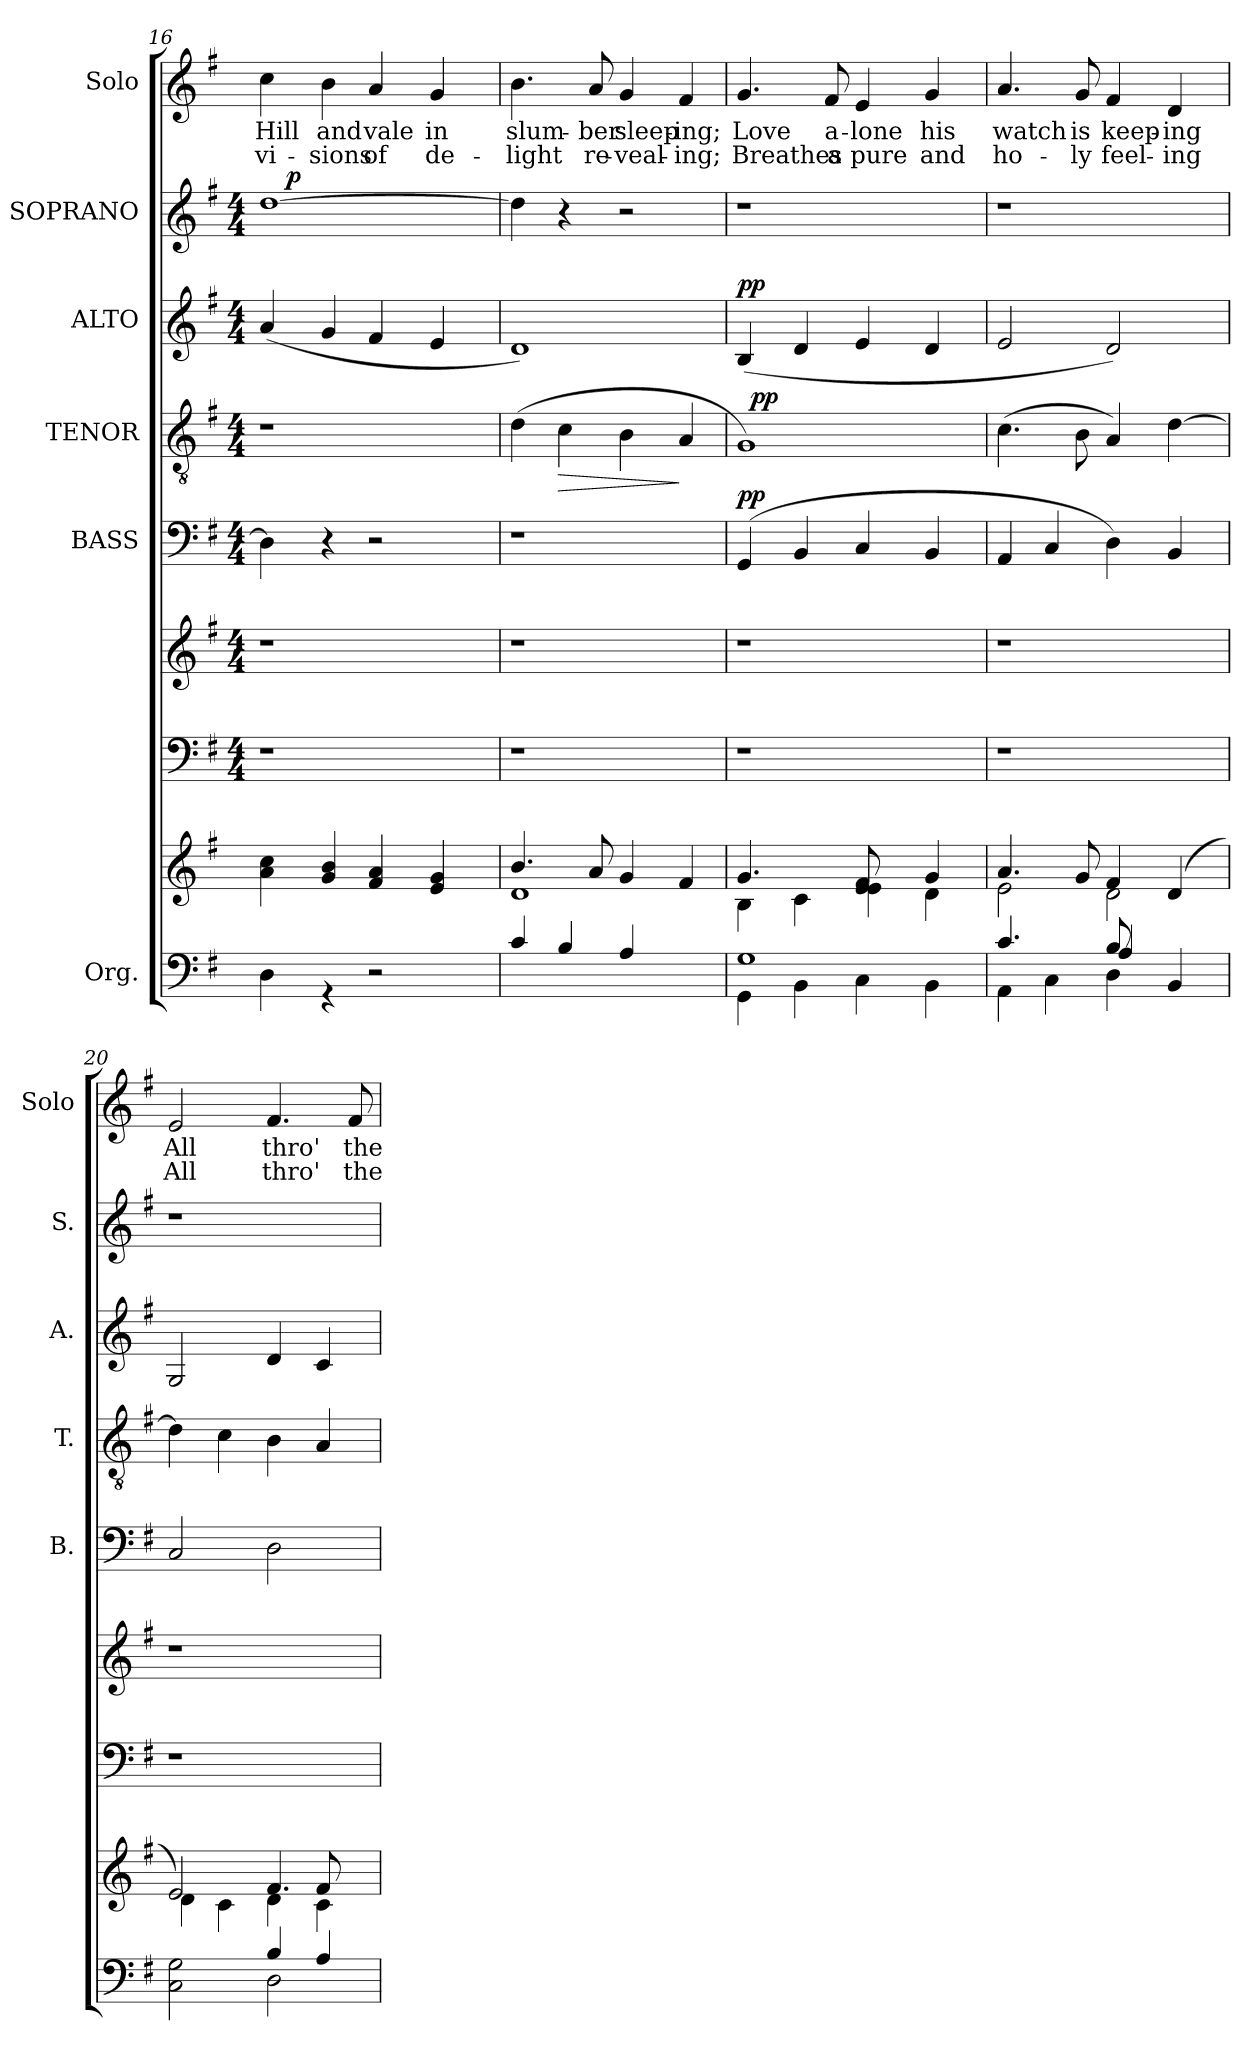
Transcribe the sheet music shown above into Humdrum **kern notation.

**kern	**kern	**kern	**kern	**kern	**dynam	**kern	**dynam	**kern	**dynam	**kern	**dynam	**kern	**text	**text
*part8	*part8	*part7	*part6	*part5	*part5	*part4	*part4	*part3	*part3	*part2	*part2	*part1	*part1	*part1
*staff9	*staff8	*staff7	*staff6	*staff5	*staff5	*staff4	*staff4	*staff3	*staff3	*staff2	*staff2	*staff1	*staff1	*staff1
*I"Org.	*	*	*	*I"BASS	*	*I"TENOR	*	*I"ALTO	*	*I"SOPRANO	*	*I"Solo	*	*
*	*	*	*	*I'B.	*	*I'T.	*	*I'A.	*	*I'S.	*	*I'Solo	*	*
!!LO:LB:g=z
*clefF4	*clefG2	*clefF4	*clefG2	*clefF4	*	*clefGv2	*	*clefG2	*	*clefG2	*	*clefG2	*	*
*	*	*	*	*ITrd7c12	*	*	*	*	*	*	*	*	*	*
*k[f#]	*k[f#]	*k[f#]	*k[f#]	*k[f#]	*	*k[f#]	*	*k[f#]	*	*k[f#]	*	*k[f#]	*	*
*G:	*G:	*G:	*G:	*G:	*	*G:	*	*G:	*	*G:	*	*G:	*	*
*	*	*M4/4	*M4/4	*M4/4	*	*M4/4	*	*M4/4	*	*M4/4	*	*	*	*
=16	=16	=16	=16	=16	=16	=16	=16	=16	=16	=16	=16	=16	=16	=16
!	!	!	!	!	!	!	!	!	!	!	!	!	!LO:LY:b	!LO:LY:b
*	*	*	*	*	*	*	*	*	*	*^	*	*	*	*
4D\	4a\ 4cc\	1r	1r	4DD\]	.	1r	.	(4a/	.	[>1dd	16.ryy	.	4cc\	Hill	vi-
!	!	!	!	!	!	!	!	!	!	!	!	!LO:DY:a	!	!	!
.	.	.	.	.	.	.	.	.	.	.	2ryy	p	.	.	.
!	!	!	!	!	!	!	!	!	!	!	!	!	!	!LO:LY:b	!LO:LY:b
4rGG	4g/ 4b/	.	.	4r	.	.	.	4g/	.	.	.	.	4b\	and	-sions
!	!	!	!	!	!	!	!	!	!	!	!	!	!	!LO:LY:b	!LO:LY:b
2r	4f#/ 4a/	.	.	2r	.	.	.	4f#/	.	.	.	.	4a/	vale	of
.	.	.	.	.	.	.	.	.	.	.	4ryy	.	.	.	.
!	!	!	!	!	!	!	!	!	!	!	!	!	!	!LO:LY:b	!LO:LY:b
.	4e/ 4g/	.	.	.	.	.	.	4e/	.	.	.	.	4g/	in	de-
.	.	.	.	.	.	.	.	.	.	.	8ryy	.	.	.	.
.	.	.	.	.	.	.	.	.	.	.	32ryy	.	.	.	.
=17	=17	=17	=17	=17	=17	=17	=17	=17	=17	=17	=17	=17	=17	=17	=17
*	*^	*	*	*	*	*	*	*	*	*	*	*	*	*	*
!	!	!	!	!	!	!	!	!	!	!	!	!	!	!	!LO:LY:b	!LO:LY:b
*	*	*	*	*	*	*	*	*	*	*	*v	*v	*	*	*	*
4c/	4.b/	1d	1r	1r	1r	.	(>4d\	.	1d)	.	4dd\]	.	4.b\	slum-	-light
!	!	!	!	!	!	!	!	!LO:HP:b	!	!	!	!	!	!	!
4B/	.	.	.	.	.	.	4c\	>	.	.	4r	.	.	.	.
!	!	!	!	!	!	!	!	!	!	!	!	!	!	!LO:LY:b	!LO:LY:b
.	8a/	.	.	.	.	.	.	.	.	.	.	.	8a/	-ber	re-
!	!	!	!	!	!	!	!	!	!	!	!	!	!	!LO:LY:b	!LO:LY:b
4A/	4g/	.	.	.	.	.	4B\	.	.	.	2r	.	4g/	sleep-	-veal-
!	!	!	!	!	!	!	!	!	!	!	!	!	!	!LO:LY:b	!LO:LY:b
4ryy	4f#/	.	.	.	.	.	4A/	]	.	.	.	.	4f#/	-ing;	-ing;
=18	=18	=18	=18	=18	=18	=18	=18	=18	=18	=18	=18	=18	=18	=18	=18
*^	*^	*^	*	*	*	*	*	*	*	*	*	*	*	*	*
!	!	!	!	!	!	!	!	!	!LO:DY:a	!	!	!	!LO:DY:a	!	!	!	!LO:LY:b	!LO:LY:b
*	*	*	*	*	*	*	*	*	*	*^	*	*	*	*	*	*	*	*
1G	4GG\	4B\	4.g/	2ryy	2ryy	1r	1r	(4GGG/	pp	1G)	32ryy	.	(4B/	pp	1r	.	4.g/	Love	Breathes
!	!	!	!	!	!	!	!	!	!	!	!	!LO:DY:a	!	!	!	!	!	!	!
.	.	.	.	.	.	.	.	.	.	.	2ryy	pp	.	.	.	.	.	.	.
.	4BB\	4c\	.	.	.	.	.	4BBB/	.	.	.	.	4d/	.	.	.	.	.	.
!	!	!	!	!	!	!	!	!	!	!	!	!	!	!	!	!	!	!LO:LY:b	!LO:LY:b
.	.	.	2ryy	.	.	.	.	.	.	.	.	.	.	.	.	.	8f#/	a-	a
!	!	!	!	!	!	!	!	!	!	!	!	!	!	!	!	!	!	!LO:LY:b	!LO:LY:b
.	4C\	8f#/	.	4e\	4e/	.	.	4CC/	.	.	.	.	4e/	.	.	.	4e/	-lone	pure
.	.	.	.	.	.	.	.	.	.	.	4...ryy	.	.	.	.	.	.	.	.
.	.	4.ryy	.	.	.	.	.	.	.	.	.	.	.	.	.	.	.	.	.
!	!	!	!	!	!	!	!	!	!	!	!	!	!	!	!	!	!	!LO:LY:b	!LO:LY:b
.	4BB\	.	.	4d\	4g/	.	.	4BBB/	.	.	.	.	4d/	.	.	.	4g/	his	and
.	.	.	8ryy	.	.	.	.	.	.	.	.	.	.	.	.	.	.	.	.
*	*	*	*v	*v	*v	*	*	*	*	*	*	*	*	*	*	*	*	*	*
=19	=19	=19	=19	=19	=19	=19	=19	=19	=19	=19	=19	=19	=19	=19	=19	=19	=19
*^	*^	*	*	*	*	*	*	*	*	*	*	*	*	*	*	*	*
!	!	!	!	!	!	!	!	!	!	!	!	!	!	!	!	!	!	!LO:LY:b	!LO:LY:b
*	*	*	*	*	*	*	*	*	*	*v	*v	*	*	*	*	*	*	*	*
4AA\	4.c/	2ryy	2ryy	2e\	4.a/	1r	1r	4AAA/	.	(>4.c\	.	2e/	.	1r	.	4.a/	watch	ho-
4C\	.	.	.	.	.	.	.	4CC/	.	.	.	.	.	.	.	.	.	.
!	!	!	!	!	!	!	!	!	!	!	!	!	!	!	!	!	!LO:LY:b	!LO:LY:b
.	2ryy	.	.	.	8g/	.	.	.	.	8B\	.	.	.	.	.	8g/	is	-ly
!	!	!	!	!	!	!	!	!	!	!	!	!	!	!	!	!	!LO:LY:b	!LO:LY:b
8B/	.	4D\	4A/	4f#/	2d\	.	.	4DD\)	.	4A/)	.	2d/)	.	.	.	4f#/	keep-	feel-
4.ryy	.	.	.	.	.	.	.	.	.	.	.	.	.	.	.	.	.	.
!	!	!	!	!	!	!	!	!	!	!	!	!	!	!	!	!	!LO:LY:b:rj	!LO:LY:b:rj
.	.	4ryy	4BB/	(<4d/	.	.	.	4BBB/	.	[>4d\	.	.	.	.	.	4d/	-ing	-ing
.	8ryy	.	.	.	.	.	.	.	.	.	.	.	.	.	.	.	.	.
*	*v	*v	*v	*	*	*	*	*	*	*	*	*	*	*	*	*	*	*
=20	=20	=20	=20	=20	=20	=20	=20	=20	=20	=20	=20	=20	=20	=20	=20	=20
*	*	*	*^	*	*	*	*	*	*	*	*	*	*	*	*	*
!	!	!	!	!	!	!	!	!	!	!	!	!	!	!	!	!LO:LY:b	!LO:LY:b
2C\ 2G\	2ryy	2e/)	4d\	2.ryy	1r	1r	2CC/	.	4d\]	.	2G/	.	1r	.	2e/	All	All
.	.	.	4c\	.	.	.	.	.	4c\	.	.	.	.	.	.	.	.
!	!	!	!	!	!	!	!	!	!	!	!	!	!	!	!	!LO:LY:b	!LO:LY:b
2D\	4B/	4.f#/	4d\	.	.	.	2DD\	.	4B\	.	4d/	.	.	.	4.f#/	thro'	thro'
.	4A/	.	4c\	8f#/	.	.	.	.	4A/	.	4c/	.	.	.	.	.	.
!	!	!	!	!	!	!	!	!	!	!	!	!	!	!	!	!LO:LY:b	!LO:LY:b
.	.	8ryy	.	8ryy	.	.	.	.	.	.	.	.	.	.	8f#/	the	the
*v	*v	*	*	*	*	*	*	*	*	*	*	*	*	*	*	*	*
*	*v	*v	*v	*	*	*	*	*	*	*	*	*	*	*	*	*
=	=	=	=	=	=	=	=	=	=	=	=	=	=	=
*-	*-	*-	*-	*-	*-	*-	*-	*-	*-	*-	*-	*-	*-	*-
